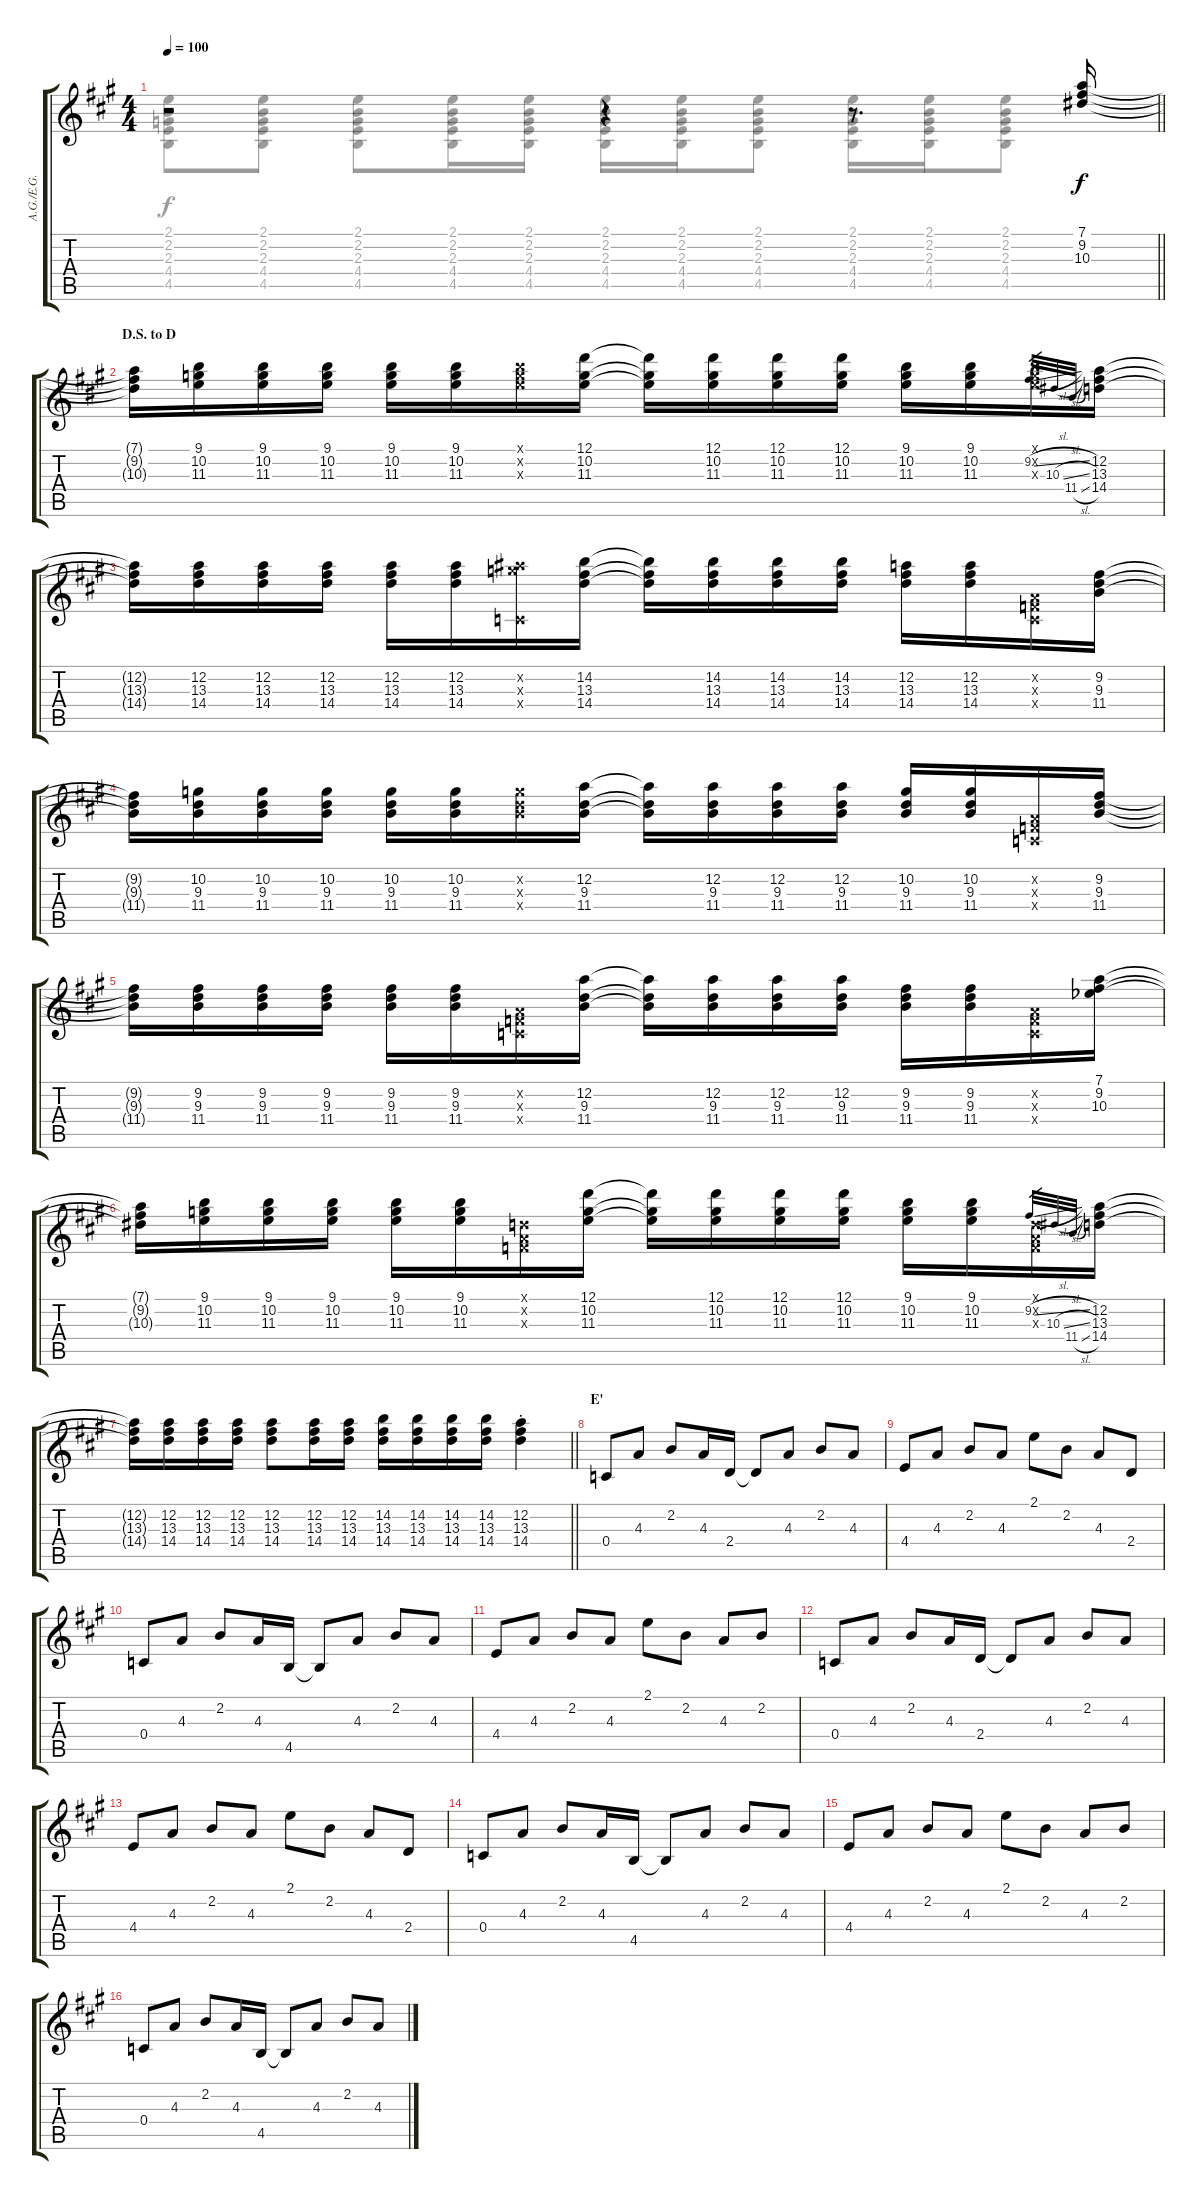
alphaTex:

\track ("A.G./E.G. 3 Aoi" "A.G./E.G. ") {instrument distortionguitar}
\staff {score tabs}
\tuning (D4 A3 F3 C3 G2 D2) {hide}
\voice
\ts (4 4)
\tempo 100
\clef g2
\barLineRight lightlight
\ks a
r.2{dy f} r.4 r.8{d} (7.1 9.2 10.3).16{volume 11 balance 1 instrument overdrivenguitar} |
\section ("" "D.S. to D")
(7.1{t} 9.2{t} 10.3{t}).16 (9.1 10.2 11.3).16 (9.1 10.2 11.3).16 (9.1 10.2 11.3).16 (9.1 10.2 11.3).16 (9.1 10.2 11.3).16 (9.1{x} 10.2{x} 11.3{x}).16 (12.1 10.2 11.3).16 (12.1{t} 10.2{t} 11.3{t}).16 (12.1 10.2 11.3).16 (12.1 10.2 11.3).16 (12.1 10.2 11.3).16 (9.1 10.2 11.3).16 (9.1 10.2 11.3).16 (9.1{x} 10.2{x} 11.3{x}).16 9.2{sl}.32{gr} 10.3{sl}.32{gr} 11.4{sl}.32{gr} (12.2 13.3 14.4).16 |
(12.2{t} 13.3{t} 14.4{t}).16 (12.2 13.3 14.4).16 (12.2 13.3 14.4).16 (12.2 13.3 14.4).16 (12.2 13.3 14.4).16 (12.2 13.3 14.4).16 (13.2{x} 14.3{x} 0.4{x}).16 (14.2 13.3 14.4).16 (14.2{t} 13.3{t} 14.4{t}).16 (14.2 13.3 14.4).16 (14.2 13.3 14.4).16 (14.2 13.3 14.4).16 (12.2 13.3 14.4).16 (12.2 13.3 14.4).16 (0.2{x} 0.3{x} 0.4{x}).16 (9.2 9.3 11.4).16 |
(9.2{t} 9.3{t} 11.4{t}).16 (10.2 9.3 11.4).16 (10.2 9.3 11.4).16 (10.2 9.3 11.4).16 (10.2 9.3 11.4).16 (10.2 9.3 11.4).16 (10.2{x} 9.3{x} 11.4{x}).16 (12.2 9.3 11.4).16 (12.2{t} 9.3{t} 11.4{t}).16 (12.2 9.3 11.4).16 (12.2 9.3 11.4).16 (12.2 9.3 11.4).16 (10.2 9.3 11.4).16 (10.2 9.3 11.4).16 (0.2{x} 0.3{x} 0.4{x}).16 (9.2 9.3 11.4).16 |
(9.2{t} 9.3{t} 11.4{t}).16 (9.2 9.3 11.4).16 (9.2 9.3 11.4).16 (9.2 9.3 11.4).16 (9.2 9.3 11.4).16 (9.2 9.3 11.4).16 (0.2{x} 0.3{x} 0.4{x}).16 (12.2 9.3 11.4).16 (12.2{t} 9.3{t} 11.4{t}).16 (12.2 9.3 11.4).16 (12.2 9.3 11.4).16 (12.2 9.3 11.4).16 (9.2 9.3 11.4).16 (9.2 9.3 11.4).16 (0.2{x} 0.3{x} 0.4{x}).16 (7.1 9.2 10.3{acc b}).16 |
(7.1{t} 9.2{t} 10.3{t}).16 (9.1 10.2 11.3).16 (9.1 10.2 11.3).16 (9.1 10.2 11.3).16 (9.1 10.2 11.3).16 (9.1 10.2 11.3).16 (0.1{x} 0.2{x} 0.3{x}).16 (12.1 10.2 11.3).16 (12.1{t} 10.2{t} 11.3{t}).16 (12.1 10.2 11.3).16 (12.1 10.2 11.3).16 (12.1 10.2 11.3).16 (9.1 10.2 11.3).16 (9.1 10.2 11.3).16 (0.1{x} 0.2{x} 0.3{x}).16 9.2{sl}.32{gr} 10.3{sl}.32{gr} 11.4{sl}.32{gr} (12.2 13.3 14.4).16 |
\barLineRight lightlight
(12.2{t} 13.3{t} 14.4{t}).16 (12.2 13.3 14.4).16 (12.2 13.3 14.4).16 (12.2 13.3 14.4).16 (12.2 13.3 14.4).8 (12.2 13.3 14.4).16 (12.2 13.3 14.4).16 (14.2 13.3 14.4).16 (14.2 13.3 14.4).16 (14.2 13.3 14.4).16 (14.2 13.3 14.4).16 (12.2{st} 13.3{st} 14.4{st}).4 |
\section ("" "E'")
0.4.8{volume 12} 4.3.8 2.2.8 4.3.16 2.4.16 2.4{t}.8 4.3.8 2.2.8 4.3.8 |
4.4.8 4.3.8 2.2.8 4.3.8 2.1.8 2.2.8 4.3.8 2.4.8 |
0.4.8 4.3.8 2.2.8 4.3.16 4.5.16 4.5{t}.8 4.3.8 2.2.8 4.3.8 |
4.4.8 4.3.8 2.2.8 4.3.8 2.1.8 2.2.8 4.3.8 2.2.8 |
0.4.8 4.3.8 2.2.8 4.3.16 2.4.16 2.4{t}.8 4.3.8 2.2.8 4.3.8 |
4.4.8 4.3.8 2.2.8 4.3.8 2.1.8 2.2.8 4.3.8 2.4.8 |
0.4.8 4.3.8 2.2.8 4.3.16 4.5.16 4.5{t}.8 4.3.8 2.2.8 4.3.8 |
4.4.8 4.3.8 2.2.8 4.3.8 2.1.8 2.2.8 4.3.8 2.2.8 |
0.4.8 4.3.8 2.2.8 4.3.16 4.5.16 4.5{t}.8 4.3.8 2.2.8 4.3.8
\voice
\clef g2
\ottava regular
\simile none
\barLineRight lightlight
\ks a
(2.1 2.2 2.3 4.4 4.5).8{dy f} (2.1 2.2 2.3 4.4 4.5).8 (2.1 2.2 2.3 4.4 4.5).8 (2.1 2.2 2.3 4.4 4.5).16 (2.1 2.2 2.3 4.4 4.5).16 (2.1 2.2 2.3 4.4 4.5).16 (2.1 2.2 2.3 4.4 4.5).16 (2.1 2.2 2.3 4.4 4.5).8 (2.1 2.2 2.3 4.4 4.5).16 (2.1 2.2 2.3 4.4 4.5).16 (2.1 2.2 2.3 4.4 4.5).8 |
|
|
|
|
|
\barLineRight lightlight
|
|
|
|
|
|
|
|
|
